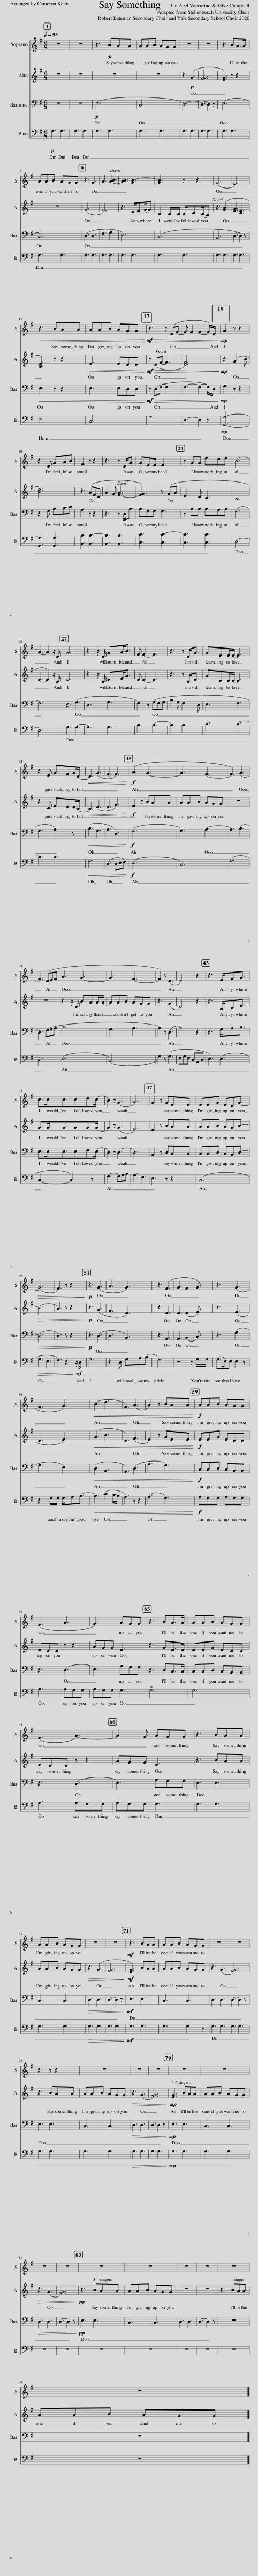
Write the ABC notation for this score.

X:1
%%score 1 2 3 4
L:1/8
Q:1/4=95
M:6/8
I:linebreak $
K:G
V:1 treble
V:2 treble
V:3 bass
V:4 bass
V:1
 z6 | z6 | z3!p! BAA | AAB AGG | z6 | %5
 z6 | z3 BA>A |$ AAB AGG | z3 G3 | A3 [AB]3- | %10
 [AB]3 [GB-]3 | [GB]3 z z2 | (G6 | F6) |$!<(! z3 BAA | %15
 AAB AGG!<)! |!mf!!>(! z3 z (DF- | F F2 F2- F/)D/!>)! |!mp! G3 z z2 |$ z2 D GAB | %20
 F3 z z2 | z3 z D<G | GEE E3 | z GG ede | (B6 |$ %25
 A3-) A2 z/ D/ | G6 | z2 z/ D/ GA<B | F F2- F3 | z3 z D<G | %30
 GEE/E/- E3 |$ z2 E GFG/D/- |!<(! D3 (G3 | F3- F3)!<)! |!f! (A3 G3- | %35
 G3 F3- | F3) (G3 |$ F3) (DEF | A3 G3- | G3 F3- | %40
 F2) z (D3 | D4) z2 | z3 E/FG3/2 |$ c>cc3/2cd(c/ | B2) z (G3 | %45
 A6) | G2 z GEE | EEG EDG- |$!>(! (G6 | F3) z z2!>)! | %50
!p! z3 (G3 | A3 G3) | z3 (F3 | G3 F2 G) | z3 (G3 |$ %55
 F3 G3) |!<(! (B3 d3 | F3) (A3 | A2) z BAA!<)! |!f! AAB AGG |$ %60
 (F3 A3 | G3) AGG | z3 BA>A | AAB AGG |$ (F3 A3-) | %65
 A2 G AGG | z3 BAA |$ AAB AGG | z6 | z6 | %70
!mf! z3 BAA | AAB AGG | z6 | z6 |$ z3 z z2 | %75
 z6 | z6 | z6 | z6 | z6 |$ %80
 z6 | z6 | z6 | z6 | z6 | %85
 z6 | z6 |$ z6 |] %88
V:2
 z6 | z6 | z6 | z6 | z3!p! (G3 | %5
 [FG]6 | [EG]3) z z2 |$ z6 | (G6 | F6) | %10
 z3 E/FG/-G | C2 C/C/ C/D(C/B,) | z3 ([GB]3 | [FA]3 [DF]3 |$ [B,E]3) z z2 | %15
!<(! E3 EDD!<)! |!mf!!>(! z (DF- F3 | [DF]6)!>)! |!mp! z3 (G2 B |$ [Bd]6) | %20
 z3 (AFD | A2 G [F-A]3 | [FG]3) z (GA | E2 D C3 | B,6 |$ %25
 D3- D2) z/ B,/ | D6 | z2 z/ B,/ DE<G | D D2- D3 | z3 z B,<D | %30
 GCC/C/- C3 |$ z2 C EDD/B,/- |!<(! B,3 (D3 | D3 F3)!<)! |!f! E2 z BAA | %35
 AAB AGG | z6 |$ z6 | z2 z/ D/ BAA/A/- | AAB AGG | %40
 z3 (G3 | D4) z2 | z3 B,/CE3/2 |$ G>GG3/2GGG/- | G2 z (G3 | %45
 F6) | E2 z BAA | AAB AGB- |$!>(! (B6 | A3) z z2!>)! | %50
!p! z3 (G3 | F3 D3) | z3 D3 | D3 (D2 E) | z3 (E3 |$ %55
 D3 E3) |!<(! (G3 B3 | D3) (F3 | E2) z GEE!<)! |!f! EEG EDD |$ %60
 EDD z z2 | AGG E3 | z3 GE>E | EEG EDD |$ EDD z z2 | %65
 AGG E3 | z3 BAA |$ AAB AGG |!>(! z3 (G3 | [FG]6!>)! | %70
!mf! [EG]3) BAA | AAB AGG | z3 (G3 | [FG]6) |$ z3 BAA | %75
 AAB AGG |!>(! z3 (G3 | [FG]6)!>)! |!mp! [EG]3 BAA | AAB AGG |$ %80
!>(! z3 (G3 | [FG]6)!>)! |!pp! z3 BAA | AAB AGG | z6 | %85
 z6 | z3 BAA |$ AAB AGG |] %88
V:3
 z6 | z6 |!p! (E,6 | C,6 | D,6-) | %5
 D,3- D,2 z | (E,6 |$ C,6) | (D,3 D,3 | F,3 G,3 | %10
 E,6) | (C,6 | B,,6 | D,3- D,2) z |$!<(! E,3 z z2 | %15
 E,3 E,D,D,!<)! |!mf!!>(! z (D,F,- F,3 | F,3- F,2- F,/)D,/!>)! |!mp! G,3 z z2 |$ z2 G, B,CD | %20
 A,3 z z2 | z3 z D,<B, | B,G,G, G,3 | z B,B, B,A,B, | (G,6 |$ %25
 F,6) | z3 (G,3 | D,3 G,3 | F,2) z (G,F,G, | B,2 G, F,2 D, | %30
 E,3 F,3 |$ G,3 A,2) z |!<(! (B,3 G,3 | A,3 D,3)!<)! |!f! (G,6 | %35
 G,3) A,3- | A,3 (B,3 |$ D,3) (F,G,A, | B,6 | G,3 A,3 | %40
 A,2) z (D,3 | A,4) z2 | z3 G,/A,B,3/2 |$ E,>E,E,3/2E,F,(E,/ | D,2) z (D,3 | %45
 D,6) | B,,2 z D,C,C, | C,C,D, C,B,,D,- |$!>(! (D,6 | D,3) z z2!>)! | %50
!p! z3 (D,3 | D,3 B,,3) | z3 A,,3 | A,,3 (B,,2 C,) | z3 (G,3 |$ %55
 G,3 E,3) |!<(! (D,3 B,,3 | A,,3) (D,3 | A,3 G,3)!<)! |!f! C,C,D, C,B,,B,, |$ %60
 z3 (D,3 | E,3) A,G,G, | z3 D,C,>C, | C,C,D, C,B,,B,, |$ z3 (D,3 | %65
 E,3) A,G,G, | E,3 E,3 |$ C,3 C,3 |!>(! D,3 D,3 | D,3- D,2 z!>)! | %70
!mf! E,3 E,3 | C,3 C,3 | D,3 D,3 | D,3- D,2 z |$ E,3 E,3 | %75
 C,3 C,3 |!>(! D,3 D,3 | D,3- D,2 z!>)! |!mp! E,3 E,3 | C,3 C,3 |$ %80
!>(! D,3 D,3 | D,3- D,2 z!>)! |!pp! E,3 E,3 | C,3 C,3 | D,3 D,3 | %85
 D,3- D,2 z | z6 |$ z6 |] %88
V:4
!p! G,3 G,3 | G,3 G,3 | G,3 G,3 | G,3 G,3 | G,3 G,3 | %5
 G,3 G,3 | G,3 G,3 |$ G,3 G,3 | G,3 G,3 | G,3 G,3 | %10
 G,3 G,3 | G,3 G,3 | G,3 G,3 | G,3 G,3 |$ E,6 | %15
 C,6 | G,6 | D,3- D,2 z |!mp! [G,,G,]6- |$ [G,,G,]3 [G,,G,]3 | %20
 [B,,B,]3 [B,,B,-]3 | [B,,B,]3 [B,,B,]3 | [C,C]3 [C,C-]3 | [C,C]3 [C,C]3 | D,6- |$ %25
 D,6 | G,3 G,3- | G,3 G,3 | B,3 B,3- | B,3 B,3 | %30
 C3 C3- |$ C3 C3 |!<(! G,6 | (D,3 D,E,F,)!<)! |!f! (E,6 | %35
 C,6) | (G,6 |$ D,6) | (E,6 | (C,6) | %40
 G,2) z (G,3 | F,G,F, D,B,,D, | E,3) (E,3 |$ C,3- C,2) z | G,3- G,A,B, | %45
 A,3 F,3 | E,3 z z2 | (C,6 |$!>(! G,3 E,3 | F,3) z2!>)! z/!mf! D,/ | %50
 G,6 | z2 D, G,A,(B, | F,6) | z4 z G,/G,/ | (G,>E,)E, E,2 z |$ %55
 z2 G,/G,/ G,/A,B,3/2- |!<(! B,3 (D2 C/B,/ | A,3) z z2 | (A,3 G,3)!<)! |!f! A,G,G, A,G,G, |$ %60
 A,3 A,G,G, | A,G,G, G,3 | !>!G,6 | G,6 |$ A,3 A,G,G, | %65
 A,G,G, G,3 | G,3 G,3 |$ G,3 G,3 |!>(! G,3 G,3 | G,3 G,3!>)! | %70
!mf! G,3 G,3 | G,3 G,2 z | G,3 G,3 | G,3 G,3 |$ G,3 G,3 | %75
 G,3 G,3 |!>(! G,3 G,3 | G,3 G,3!>)! |!mp! G,3 G,3 | G,3 G,3 |$ %80
 z6 | z6 | z6 | z6 | z6 | %85
 z6 | z6 |$ z6 |] %88
